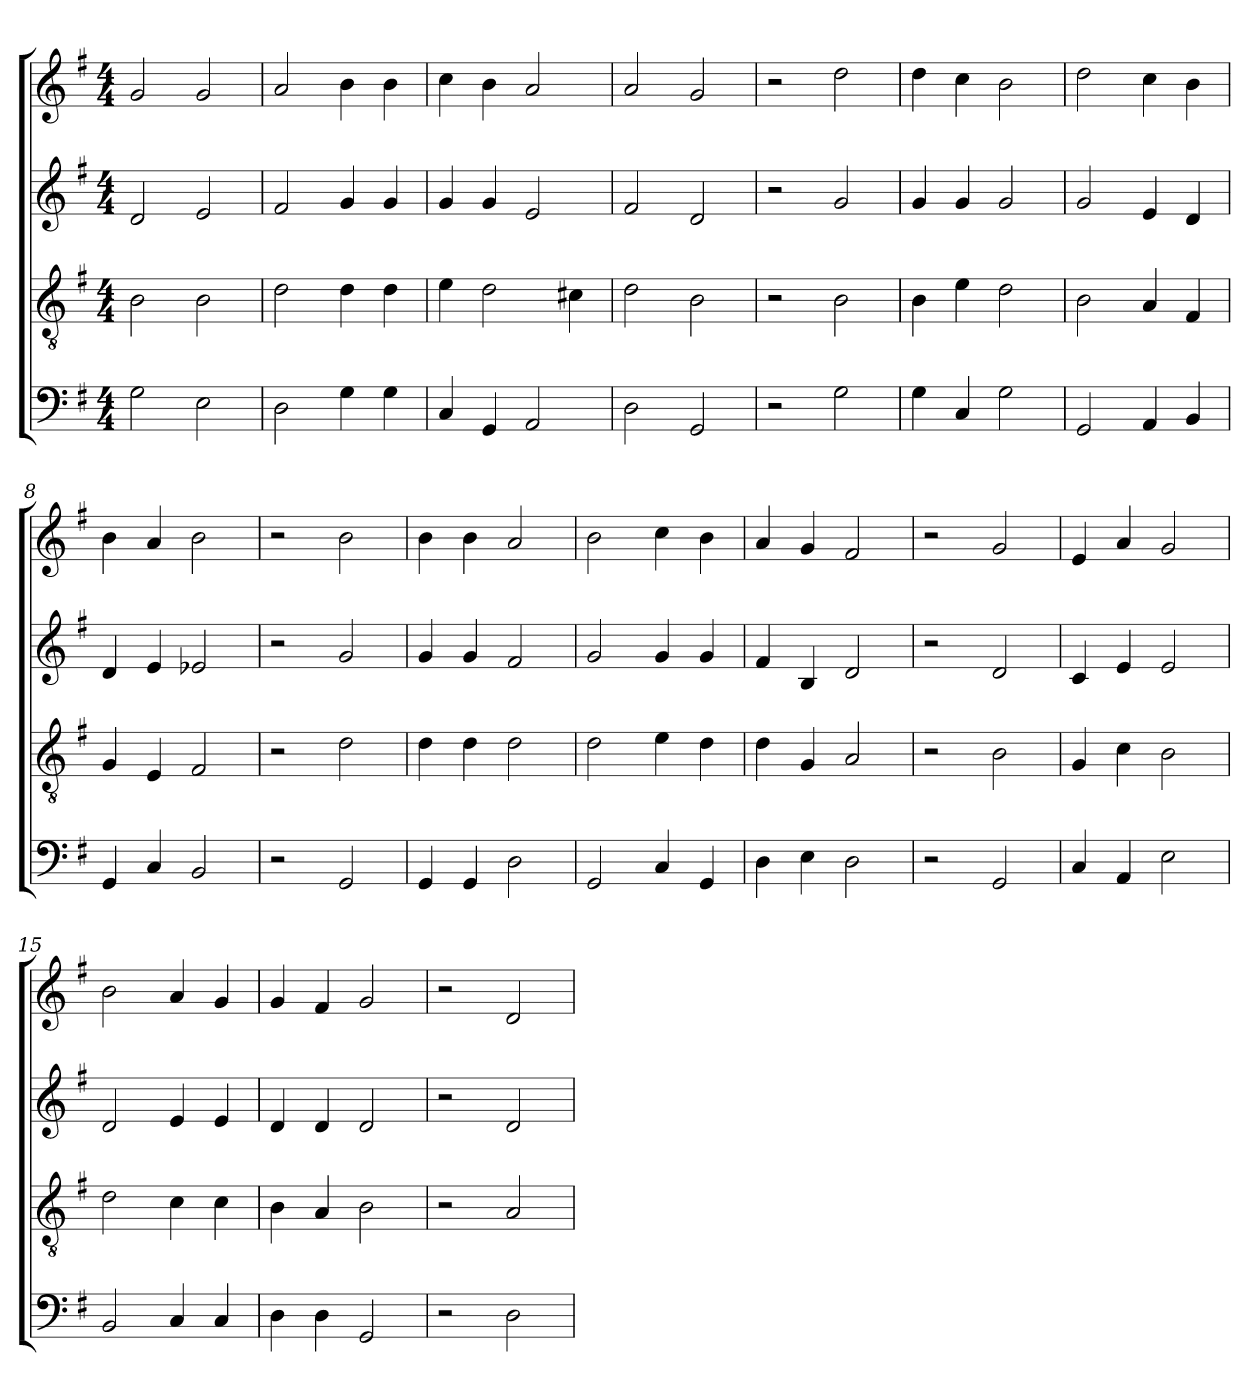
**kern	**kern	**kern	**kern
*part4	*part3	*part2	*part1
*staff4	*staff3	*staff2	*staff1
*clefF4	*clefGv2	*clefG2	*clefG2
*k[f#]	*k[f#]	*k[f#]	*k[f#]
*M4/4	*M4/4	*M4/4	*M4/4
=1	=1	=1	=1
2G	2B	2d	2g
2E	2B	2e	2g
=2	=2	=2	=2
2D	2d	2f#	2a
4G	4d	4g	4b
4G	4d	4g	4b
=3	=3	=3	=3
4C	4e	4g	4cc
4GG	2d	4g	4b
2AA	.	2e	2a
.	4c#X	.	.
=4	=4	=4	=4
2D	2d	2f#	2a
2GG	2B	2d	2g
=5	=5	=5	=5
2r	2r	2r	2r
2G	2B	2g	2dd
=6	=6	=6	=6
4G	4B	4g	4dd
4C	4e	4g	4cc
2G	2d	2g	2b
=7	=7	=7	=7
2GG	2B	2g	2dd
4AA	4A	4e	4cc
4BB	4F#	4d	4b
=8	=8	=8	=8
4GG	4G	4d	4b
4C	4E	4e	4a
2BB	2F#	2e-X	2b
=9	=9	=9	=9
2r	2r	2r	2r
2GG	2d	2g	2b
=10	=10	=10	=10
4GG	4d	4g	4b
4GG	4d	4g	4b
2D	2d	2f#	2a
=11	=11	=11	=11
2GG	2d	2g	2b
4C	4e	4g	4cc
4GG	4d	4g	4b
=12	=12	=12	=12
4D	4d	4f#	4a
4E	4G	4B	4g
2D	2A	2d	2f#
=13	=13	=13	=13
2r	2r	2r	2r
2GG	2B	2d	2g
=14	=14	=14	=14
4C	4G	4c	4e
4AA	4c	4e	4a
2E	2B	2e	2g
=15	=15	=15	=15
2BB	2d	2d	2b
4C	4c	4e	4a
4C	4c	4e	4g
=16	=16	=16	=16
4D	4B	4d	4g
4D	4A	4d	4f#
2GG	2B	2d	2g
=17	=17	=17	=17
2r	2r	2r	2r
2D	2A	2d	2d
=	=	=	=
*-	*-	*-	*-
